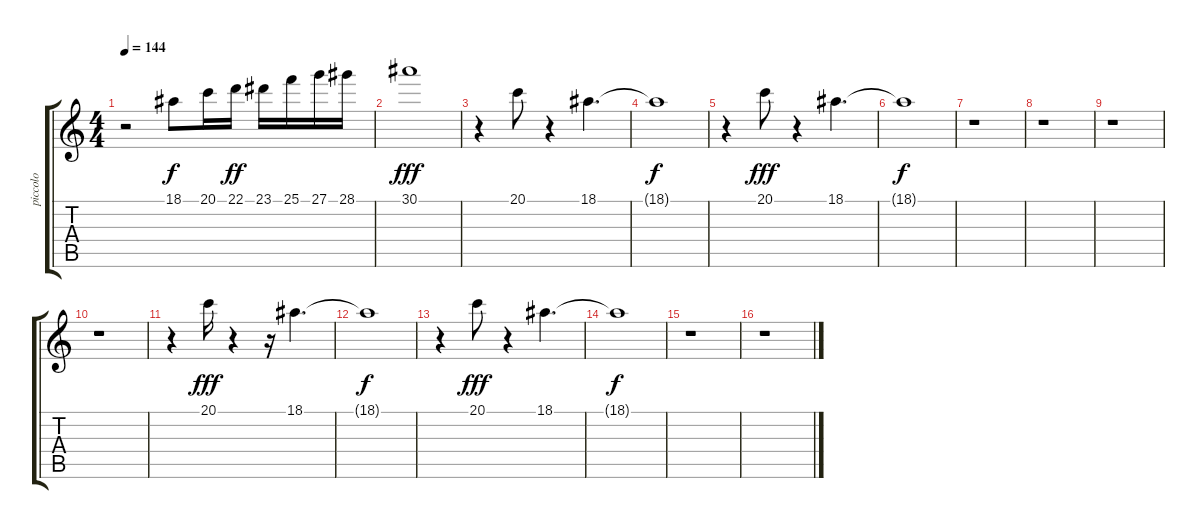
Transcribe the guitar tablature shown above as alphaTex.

\track ("piccolo" "piccolo") {instrument piccolo}
\staff {score tabs}
\tuning (E4 B3 G3 D3 A2 E2) {hide}
\ts (4 4)
\tempo 144
\clef g2
\ks c
r.2{dy f} 18.1.8 20.1.16 22.1.16{dy ff} 23.1.16 25.1.16 27.1.16 28.1.16 |
30.1.1{dy fff} |
r.4 20.1.8 r.4 18.1.4{d} |
18.1{t}.1{dy f} |
r.4 20.1.8{dy fff} r.4 18.1.4{d} |
18.1{t}.1{dy f} |
r.1 |
r.1 |
r.1 |
r.1 |
r.4 20.1.16{dy fff} r.4 r.16 18.1.4{d} |
18.1{t}.1{dy f} |
r.4 20.1.8{dy fff} r.4 18.1.4{d} |
18.1{t}.1{dy f} |
r.1 |
r.1
